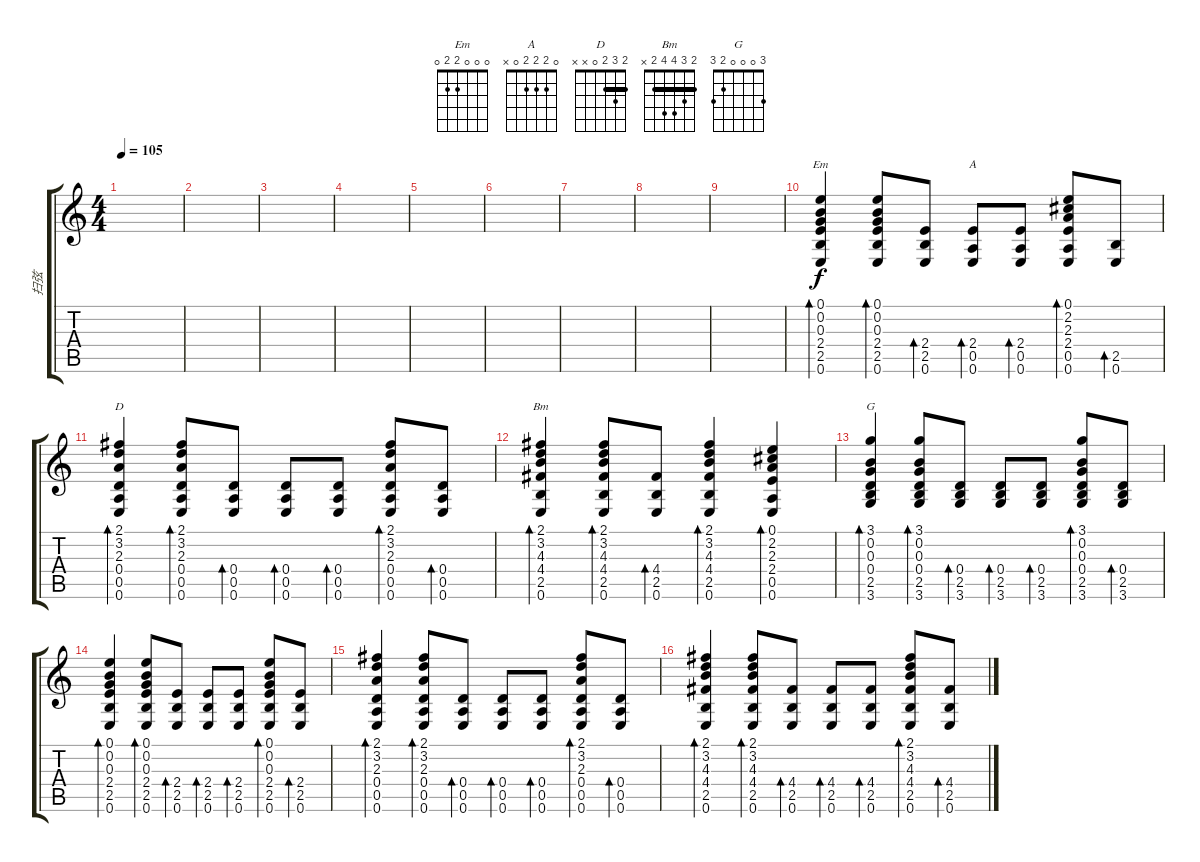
\track ("扫弦" "扫弦") {instrument acousticguitarsteel}
\staff {score tabs}
\tuning (E4 B3 G3 D3 A2 E2) {hide}
\chord ("Em" 0 0 0 2 2 0)
\chord ("A" 0 2 2 2 0 x)
\chord ("D" 2 3 2 0 x x) {barre 2}
\chord ("Bm" 2 3 4 4 2 x) {barre 2}
\chord ("G" 3 0 0 0 2 3)
\ts (4 4)
\tempo 105
\clef g2
\ks c
|
|
|
|
|
|
|
|
|
(0.1 0.2 0.3 2.4 2.5 0.6).4{bd 30 ch "Em"} (0.1 0.2 0.3 2.4 2.5 0.6).8{bd 30} (2.4 2.5 0.6).8{bd 30} (2.4 0.5 0.6).8{bd 30 ch "A"} (2.4 0.5 0.6).8{bd 30} (0.1 2.2 2.3 2.4 0.5 0.6).8{bd 30} (2.5 0.6).8{bd 30} |
(2.1 3.2 2.3 0.4 0.5 0.6).4{bd 30 ch "D"} (2.1 3.2 2.3 0.4 0.5 0.6).8{bd 30} (0.4 0.5 0.6).8{bd 30} (0.4 0.5 0.6).8{bd 30} (0.4 0.5 0.6).8{bd 30} (2.1 3.2 2.3 0.4 0.5 0.6).8{bd 30} (0.4 0.5 0.6).8{bd 30} |
(2.1 3.2 4.3 4.4 2.5 0.6).4{bd 30 ch "Bm"} (2.1 3.2 4.3 4.4 2.5 0.6).8{bd 30} (4.4 2.5 0.6).8{bd 30} (2.1 3.2 4.3 4.4 2.5 0.6).4{bd 30} (0.1 2.2 2.3 2.4 0.5 0.6).4{bd 30} |
(3.1 0.2 0.3 0.4 2.5 3.6).4{bd 30 ch "G"} (3.1 0.2 0.3 0.4 2.5 3.6).8{bd 30} (0.4 2.5 3.6).8{bd 30} (0.4 2.5 3.6).8{bd 30} (0.4 2.5 3.6).8{bd 30} (3.1 0.2 0.3 0.4 2.5 3.6).8{bd 30} (0.4 2.5 3.6).8{bd 30} |
(0.1 0.2 0.3 2.4 2.5 0.6).4{bd 30} (0.1 0.2 0.3 2.4 2.5 0.6).8{bd 30} (2.4 2.5 0.6).8{bd 30} (2.4 2.5 0.6).8{bd 30} (2.4 2.5 0.6).8{bd 30} (0.1 0.2 0.3 2.4 2.5 0.6).8{bd 30} (2.4 2.5 0.6).8{bd 30} |
(2.1 3.2 2.3 0.4 0.5 0.6).4{bd 30} (2.1 3.2 2.3 0.4 0.5 0.6).8{bd 30} (0.4 0.5 0.6).8{bd 30} (0.4 0.5 0.6).8{bd 30} (0.4 0.5 0.6).8{bd 30} (2.1 3.2 2.3 0.4 0.5 0.6).8{bd 30} (0.4 0.5 0.6).8{bd 30} |
(2.1 3.2 4.3 4.4 2.5 0.6).4{bd 30} (2.1 3.2 4.3 4.4 2.5 0.6).8{bd 30} (4.4 2.5 0.6).8{bd 30} (4.4 2.5 0.6).8{bd 30} (4.4 2.5 0.6).8{bd 30} (2.1 3.2 4.3 4.4 2.5 0.6).8{bd 30} (4.4 2.5 0.6).8{bd 30}
